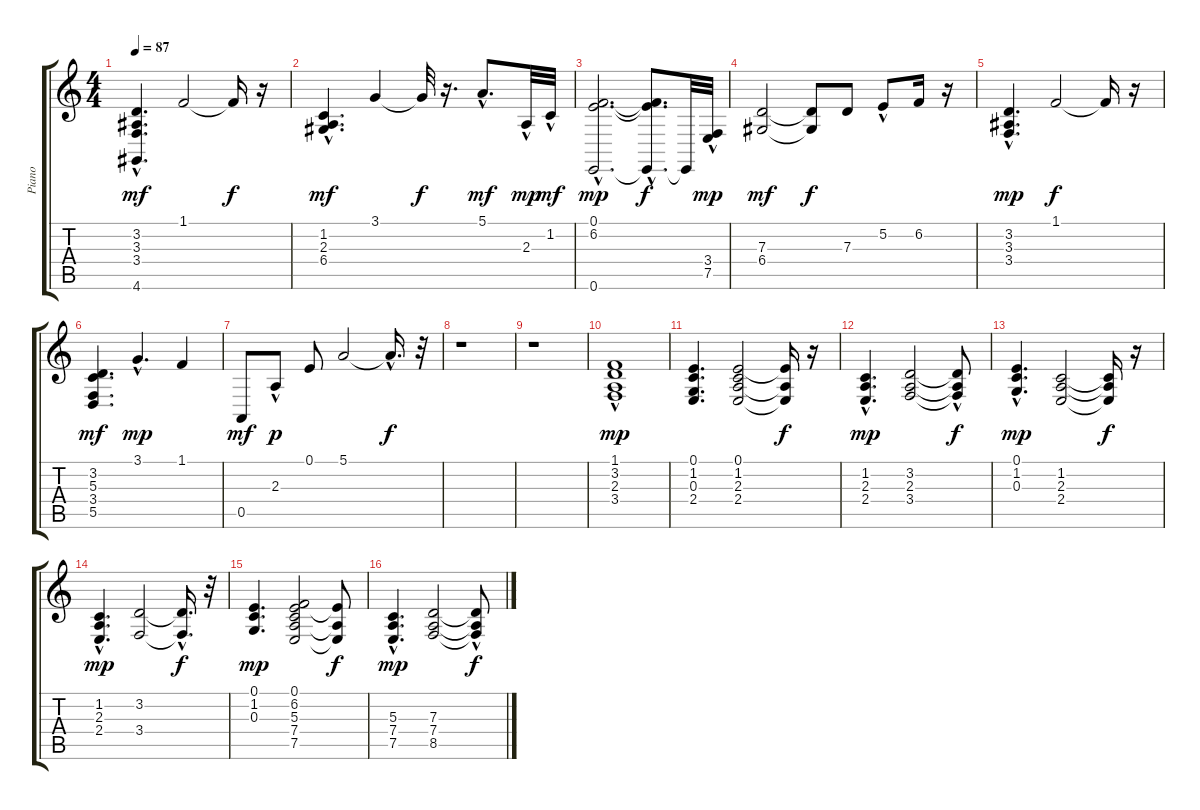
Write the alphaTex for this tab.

\track ("Piano" "Piano") {instrument brightacousticpiano}
\staff {score tabs}
\tuning (E4 B3 G3 D3 A2 E2) {hide}
\ts (4 4)
\tempo 87
\clef g2
\ks c
(3.2{hac} 3.3{hac} 3.4{hac} 4.6{hac}).4{d dy mf} 1.1.2 1.1{t}.16{dy f} r.16 |
(1.2{hac} 2.3 6.4).4{d dy mf} 3.1.4 3.1{t}.32{dy f} r.16{d} 5.1{hac}.8{d dy mf} 2.3{hac}.32{dy mp} 1.2{hac}.32{dy mf} |
(0.1{hac} 6.2{hac} 0.6{hac}).2{d dy mp} (0.1{hac t} 6.2{hac t} 0.6{hac t}).8{d dy f} 0.6{t}.32 (3.4 7.5{hac}).32{dy mp} |
(7.3 6.4).2{dy mf} (7.3{t} 6.4{t}).8{dy f} 7.3.8 5.2{hac}.8 6.2.16 r.16 |
(3.2{hac} 3.3{hac} 3.4{hac}).4{d dy mp} 1.1.2{dy f} 1.1{t}.16 r.16 |
(3.2 5.3 3.4 5.5).4{d dy mf} 3.1{hac}.4{d dy mp} 1.1.4 |
0.5.8{dy mf} 2.3{hac}.8{dy p} 0.1.8 5.1.2 5.1{hac t}.16{d dy f} r.32 |
r.1 |
r.1 |
(1.1{hac} 3.2{hac} 2.3{hac} 3.4{hac}).1{dy mp} |
(0.1 1.2 0.3 2.4).4{d} (0.1 1.2 2.3 2.4).2 (0.1{t} 2.3{t} 2.4{t}).16{dy f} r.16 |
(1.2{hac} 2.3 2.4).4{d dy mp} (3.2 2.3 3.4).2 (3.2{t} 2.3{hac t} 3.4{t}).8{dy f} |
(0.1{hac} 1.2 0.3).4{d dy mp} (1.2 2.3 2.4).2 (1.2{t} 2.3{t} 2.4{t}).16{dy f} r.16 |
(1.2{hac} 2.3{hac} 2.4).4{d dy mp} (3.2 3.4).2 (3.2{hac t} 3.4{t}).16{d dy f} r.32 |
(0.1 1.2 0.3).4{d dy mp} (0.1 6.2 5.3 7.4 7.5).2 (0.1{t} 7.4{t} 7.5{t}).8{dy f} |
(5.3{hac} 7.4 7.5).4{d dy mp} (7.3 7.4 8.5).2 (7.3{t} 7.4{hac t} 8.5{t}).8{dy f}
